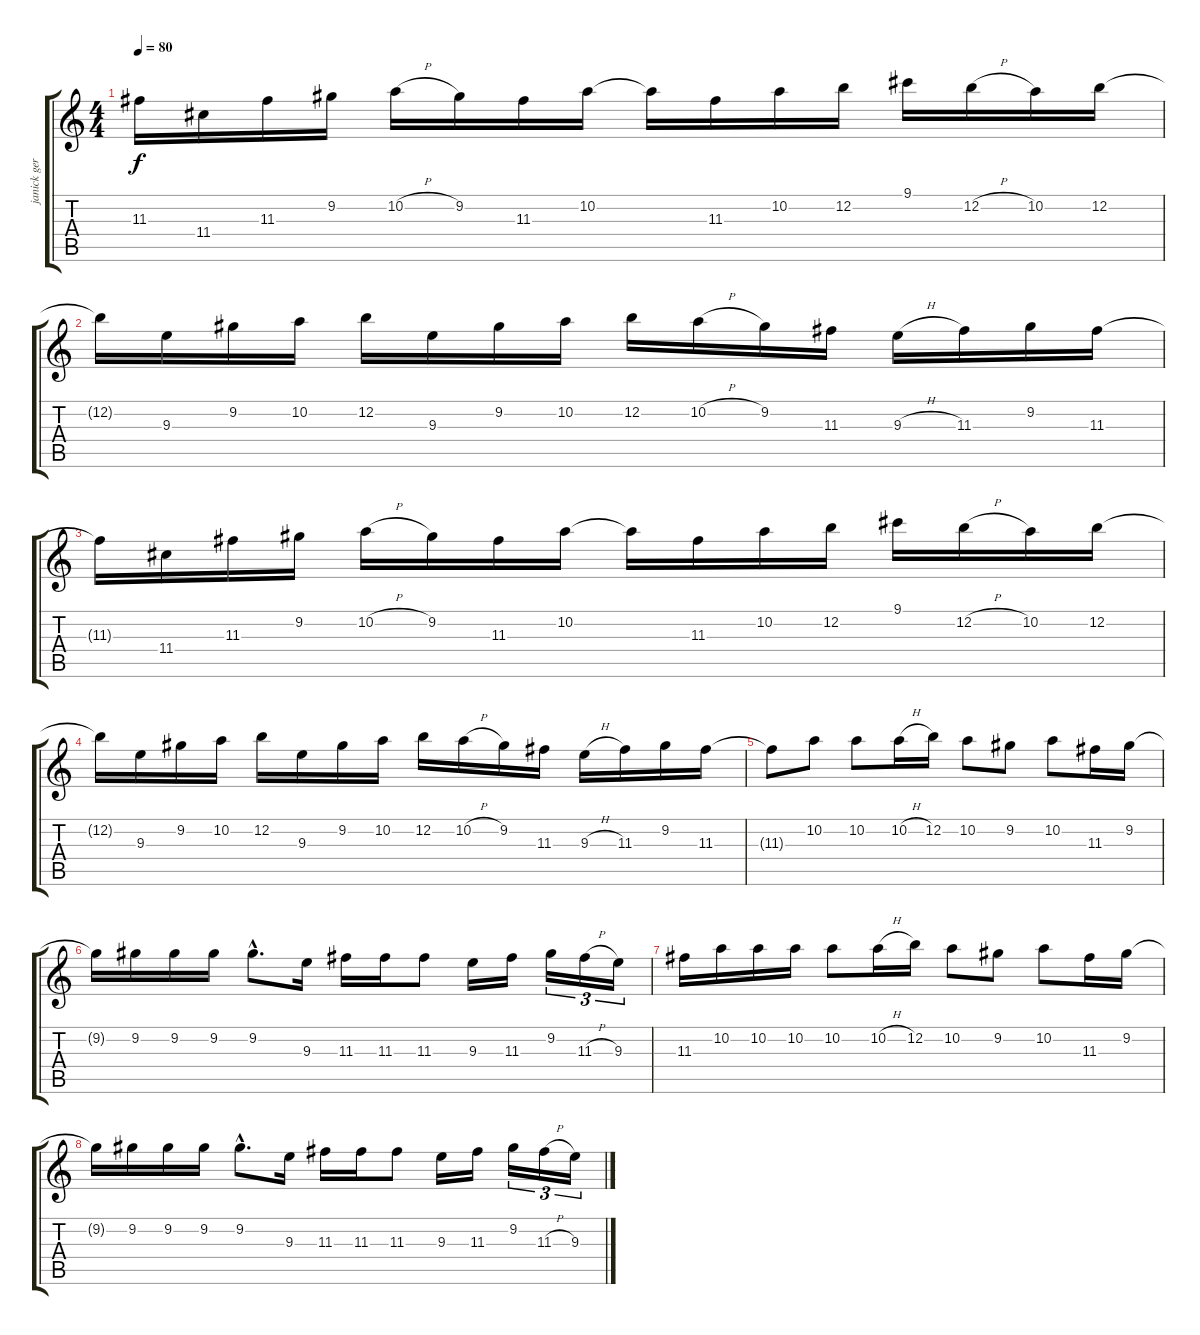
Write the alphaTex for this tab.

\track ("janick gers" "janick ger") {instrument overdrivenguitar}
\staff {score tabs}
\tuning (E4 B3 G3 D3 A2 E2) {hide}
\ts (4 4)
\tempo 80
\clef g2
\ks c
11.3{t}.16{dy f} 11.4.16 11.3.16 9.2.16 10.2{h}.16 9.2.16 11.3.16 10.2.16 10.2{t}.16 11.3.16 10.2.16 12.2.16 9.1.16 12.2{h}.16 10.2.16 12.2.16 |
12.2{t}.16 9.3.16 9.2.16 10.2.16 12.2.16 9.3.16 9.2.16 10.2.16 12.2.16 10.2{h}.16 9.2.16 11.3.16 9.3{h}.16 11.3.16 9.2.16 11.3.16 |
11.3{t}.16 11.4.16 11.3.16 9.2.16 10.2{h}.16 9.2.16 11.3.16 10.2.16 10.2{t}.16 11.3.16 10.2.16 12.2.16 9.1.16 12.2{h}.16 10.2.16 12.2.16 |
12.2{t}.16 9.3.16 9.2.16 10.2.16 12.2.16 9.3.16 9.2.16 10.2.16 12.2.16 10.2{h}.16 9.2.16 11.3.16 9.3{h}.16 11.3.16 9.2.16 11.3.16 |
11.3{t}.8 10.2.8 10.2.8 10.2{h}.16 12.2.16 10.2.8 9.2.8 10.2.8 11.3.16 9.2.16 |
9.2{t}.16 9.2.16 9.2.16 9.2.16 9.2{hac}.8{d} 9.3.16 11.3.16 11.3.16 11.3.8 9.3.16 11.3.16 9.2.16{tu (3 2)} 11.3{h}.16{tu (3 2)} 9.3.16{tu (3 2)} |
11.3.16 10.2.16 10.2.16 10.2.16 10.2.8 10.2{h}.16 12.2.16 10.2.8 9.2.8 10.2.8 11.3.16 9.2.16 |
9.2{t}.16 9.2.16 9.2.16 9.2.16 9.2{hac}.8{d} 9.3.16 11.3.16 11.3.16 11.3.8 9.3.16 11.3.16 9.2.16{tu (3 2)} 11.3{h}.16{tu (3 2)} 9.3.16{tu (3 2)}
